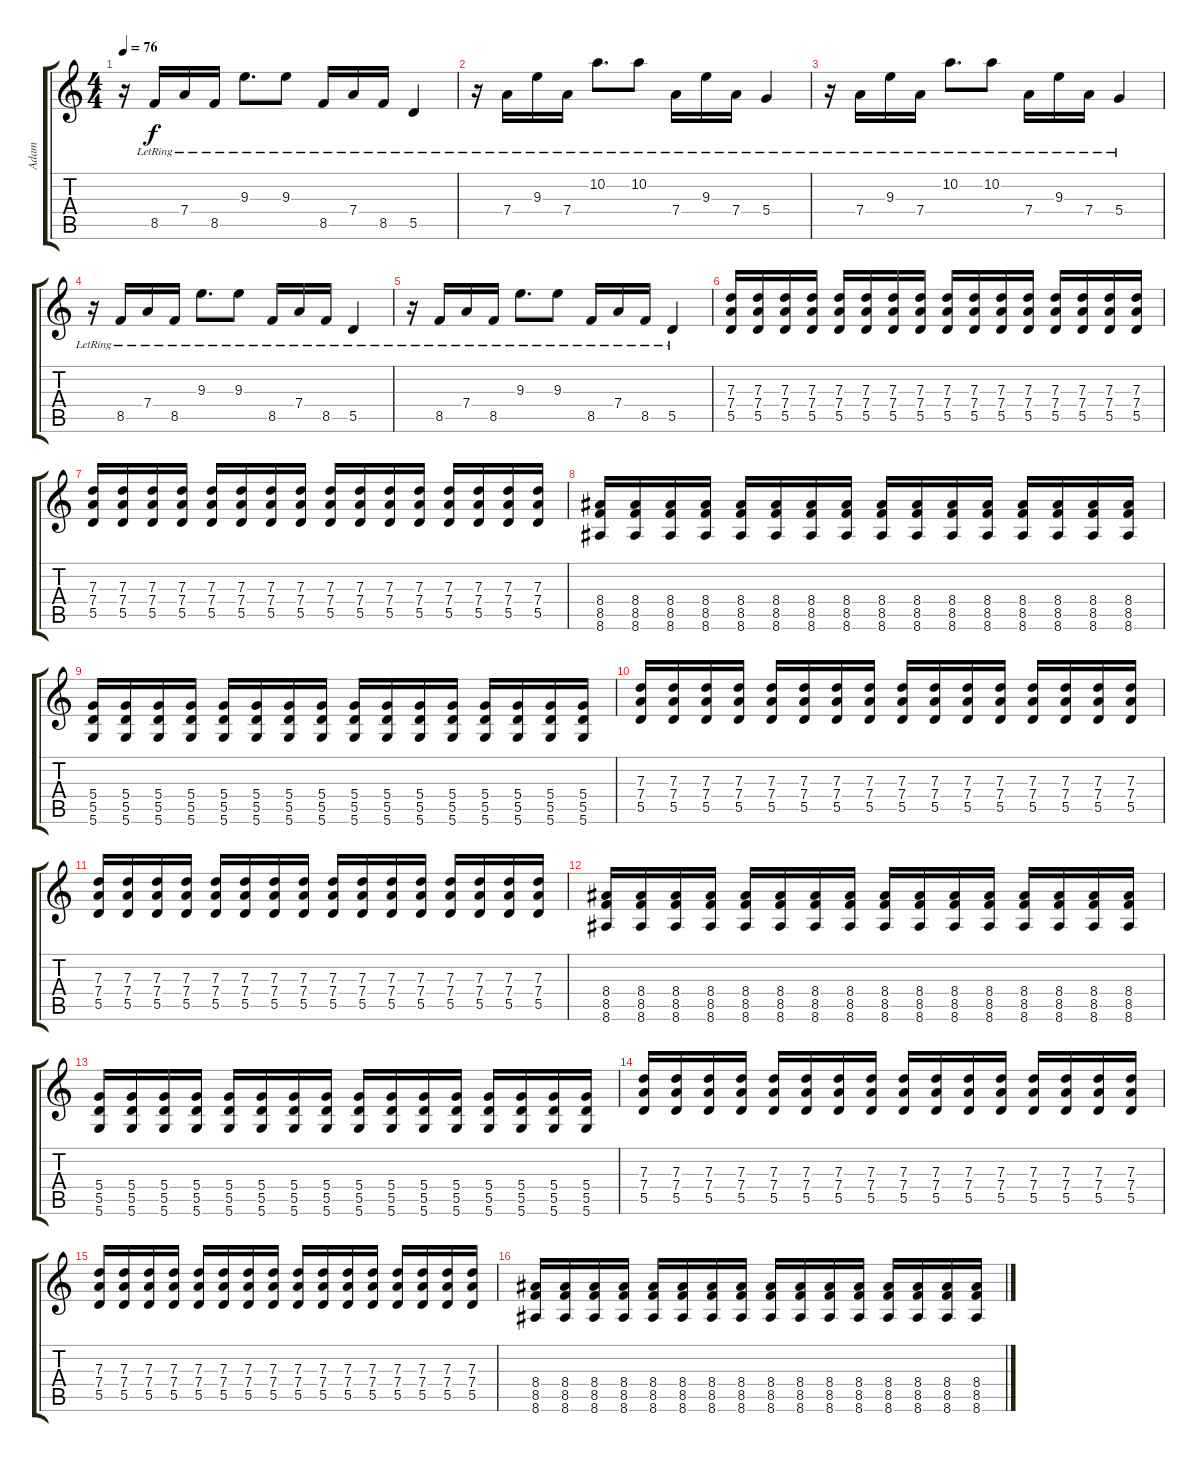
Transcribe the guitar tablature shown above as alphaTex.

\track ("Adam" "Adam") {instrument electricguitarjazz}
\staff {score tabs}
\tuning (E4 B3 G3 D3 A2 D2) {hide}
\ts (4 4)
\tempo 76
\clef g2
\ks c
r.16{dy f} 8.5{lr}.16 7.4{lr}.16 8.5{lr}.16 9.3{lr}.8{d} 9.3{lr}.8 8.5{lr}.16 7.4{lr}.16 8.5{lr}.16 5.5{lr}.4 |
r.16 7.4{lr}.16 9.3{lr}.16 7.4{lr}.16 10.2{lr}.8{d} 10.2{lr}.8 7.4{lr}.16 9.3{lr}.16 7.4{lr}.16 5.4{lr}.4 |
r.16 7.4{lr}.16 9.3{lr}.16 7.4{lr}.16 10.2{lr}.8{d} 10.2{lr}.8 7.4{lr}.16 9.3{lr}.16 7.4{lr}.16 5.4{lr}.4 |
r.16 8.5{lr}.16 7.4{lr}.16 8.5{lr}.16 9.3{lr}.8{d} 9.3{lr}.8 8.5{lr}.16 7.4{lr}.16 8.5{lr}.16 5.5{lr}.4 |
r.16 8.5{lr}.16 7.4{lr}.16 8.5{lr}.16 9.3{lr}.8{d} 9.3{lr}.8 8.5{lr}.16 7.4{lr}.16 8.5{lr}.16 5.5{lr}.4 |
(7.3 7.4 5.5).16{instrument distortionguitar} (7.3 7.4 5.5).16 (7.3 7.4 5.5).16 (7.3 7.4 5.5).16 (7.3 7.4 5.5).16 (7.3 7.4 5.5).16 (7.3 7.4 5.5).16 (7.3 7.4 5.5).16 (7.3 7.4 5.5).16 (7.3 7.4 5.5).16 (7.3 7.4 5.5).16 (7.3 7.4 5.5).16 (7.3 7.4 5.5).16 (7.3 7.4 5.5).16 (7.3 7.4 5.5).16 (7.3 7.4 5.5).16 |
(7.3 7.4 5.5).16 (7.3 7.4 5.5).16 (7.3 7.4 5.5).16 (7.3 7.4 5.5).16 (7.3 7.4 5.5).16 (7.3 7.4 5.5).16 (7.3 7.4 5.5).16 (7.3 7.4 5.5).16 (7.3 7.4 5.5).16 (7.3 7.4 5.5).16 (7.3 7.4 5.5).16 (7.3 7.4 5.5).16 (7.3 7.4 5.5).16 (7.3 7.4 5.5).16 (7.3 7.4 5.5).16 (7.3 7.4 5.5).16 |
(8.4 8.5 8.6).16 (8.4 8.5 8.6).16 (8.4 8.5 8.6).16 (8.4 8.5 8.6).16 (8.4 8.5 8.6).16 (8.4 8.5 8.6).16 (8.4 8.5 8.6).16 (8.4 8.5 8.6).16 (8.4 8.5 8.6).16 (8.4 8.5 8.6).16 (8.4 8.5 8.6).16 (8.4 8.5 8.6).16 (8.4 8.5 8.6).16 (8.4 8.5 8.6).16 (8.4 8.5 8.6).16 (8.4 8.5 8.6).16 |
(5.4 5.5 5.6).16 (5.4 5.5 5.6).16 (5.4 5.5 5.6).16 (5.4 5.5 5.6).16 (5.4 5.5 5.6).16 (5.4 5.5 5.6).16 (5.4 5.5 5.6).16 (5.4 5.5 5.6).16 (5.4 5.5 5.6).16 (5.4 5.5 5.6).16 (5.4 5.5 5.6).16 (5.4 5.5 5.6).16 (5.4 5.5 5.6).16 (5.4 5.5 5.6).16 (5.4 5.5 5.6).16 (5.4 5.5 5.6).16 |
(7.3 7.4 5.5).16 (7.3 7.4 5.5).16 (7.3 7.4 5.5).16 (7.3 7.4 5.5).16 (7.3 7.4 5.5).16 (7.3 7.4 5.5).16 (7.3 7.4 5.5).16 (7.3 7.4 5.5).16 (7.3 7.4 5.5).16 (7.3 7.4 5.5).16 (7.3 7.4 5.5).16 (7.3 7.4 5.5).16 (7.3 7.4 5.5).16 (7.3 7.4 5.5).16 (7.3 7.4 5.5).16 (7.3 7.4 5.5).16 |
(7.3 7.4 5.5).16 (7.3 7.4 5.5).16 (7.3 7.4 5.5).16 (7.3 7.4 5.5).16 (7.3 7.4 5.5).16 (7.3 7.4 5.5).16 (7.3 7.4 5.5).16 (7.3 7.4 5.5).16 (7.3 7.4 5.5).16 (7.3 7.4 5.5).16 (7.3 7.4 5.5).16 (7.3 7.4 5.5).16 (7.3 7.4 5.5).16 (7.3 7.4 5.5).16 (7.3 7.4 5.5).16 (7.3 7.4 5.5).16 |
(8.4 8.5 8.6).16 (8.4 8.5 8.6).16 (8.4 8.5 8.6).16 (8.4 8.5 8.6).16 (8.4 8.5 8.6).16 (8.4 8.5 8.6).16 (8.4 8.5 8.6).16 (8.4 8.5 8.6).16 (8.4 8.5 8.6).16 (8.4 8.5 8.6).16 (8.4 8.5 8.6).16 (8.4 8.5 8.6).16 (8.4 8.5 8.6).16 (8.4 8.5 8.6).16 (8.4 8.5 8.6).16 (8.4 8.5 8.6).16 |
(5.4 5.5 5.6).16 (5.4 5.5 5.6).16 (5.4 5.5 5.6).16 (5.4 5.5 5.6).16 (5.4 5.5 5.6).16 (5.4 5.5 5.6).16 (5.4 5.5 5.6).16 (5.4 5.5 5.6).16 (5.4 5.5 5.6).16 (5.4 5.5 5.6).16 (5.4 5.5 5.6).16 (5.4 5.5 5.6).16 (5.4 5.5 5.6).16 (5.4 5.5 5.6).16 (5.4 5.5 5.6).16 (5.4 5.5 5.6).16 |
(7.3 7.4 5.5).16 (7.3 7.4 5.5).16 (7.3 7.4 5.5).16 (7.3 7.4 5.5).16 (7.3 7.4 5.5).16 (7.3 7.4 5.5).16 (7.3 7.4 5.5).16 (7.3 7.4 5.5).16 (7.3 7.4 5.5).16 (7.3 7.4 5.5).16 (7.3 7.4 5.5).16 (7.3 7.4 5.5).16 (7.3 7.4 5.5).16 (7.3 7.4 5.5).16 (7.3 7.4 5.5).16 (7.3 7.4 5.5).16 |
(7.3 7.4 5.5).16 (7.3 7.4 5.5).16 (7.3 7.4 5.5).16 (7.3 7.4 5.5).16 (7.3 7.4 5.5).16 (7.3 7.4 5.5).16 (7.3 7.4 5.5).16 (7.3 7.4 5.5).16 (7.3 7.4 5.5).16 (7.3 7.4 5.5).16 (7.3 7.4 5.5).16 (7.3 7.4 5.5).16 (7.3 7.4 5.5).16 (7.3 7.4 5.5).16 (7.3 7.4 5.5).16 (7.3 7.4 5.5).16 |
(8.4 8.5 8.6).16 (8.4 8.5 8.6).16 (8.4 8.5 8.6).16 (8.4 8.5 8.6).16 (8.4 8.5 8.6).16 (8.4 8.5 8.6).16 (8.4 8.5 8.6).16 (8.4 8.5 8.6).16 (8.4 8.5 8.6).16 (8.4 8.5 8.6).16 (8.4 8.5 8.6).16 (8.4 8.5 8.6).16 (8.4 8.5 8.6).16 (8.4 8.5 8.6).16 (8.4 8.5 8.6).16 (8.4 8.5 8.6).16
